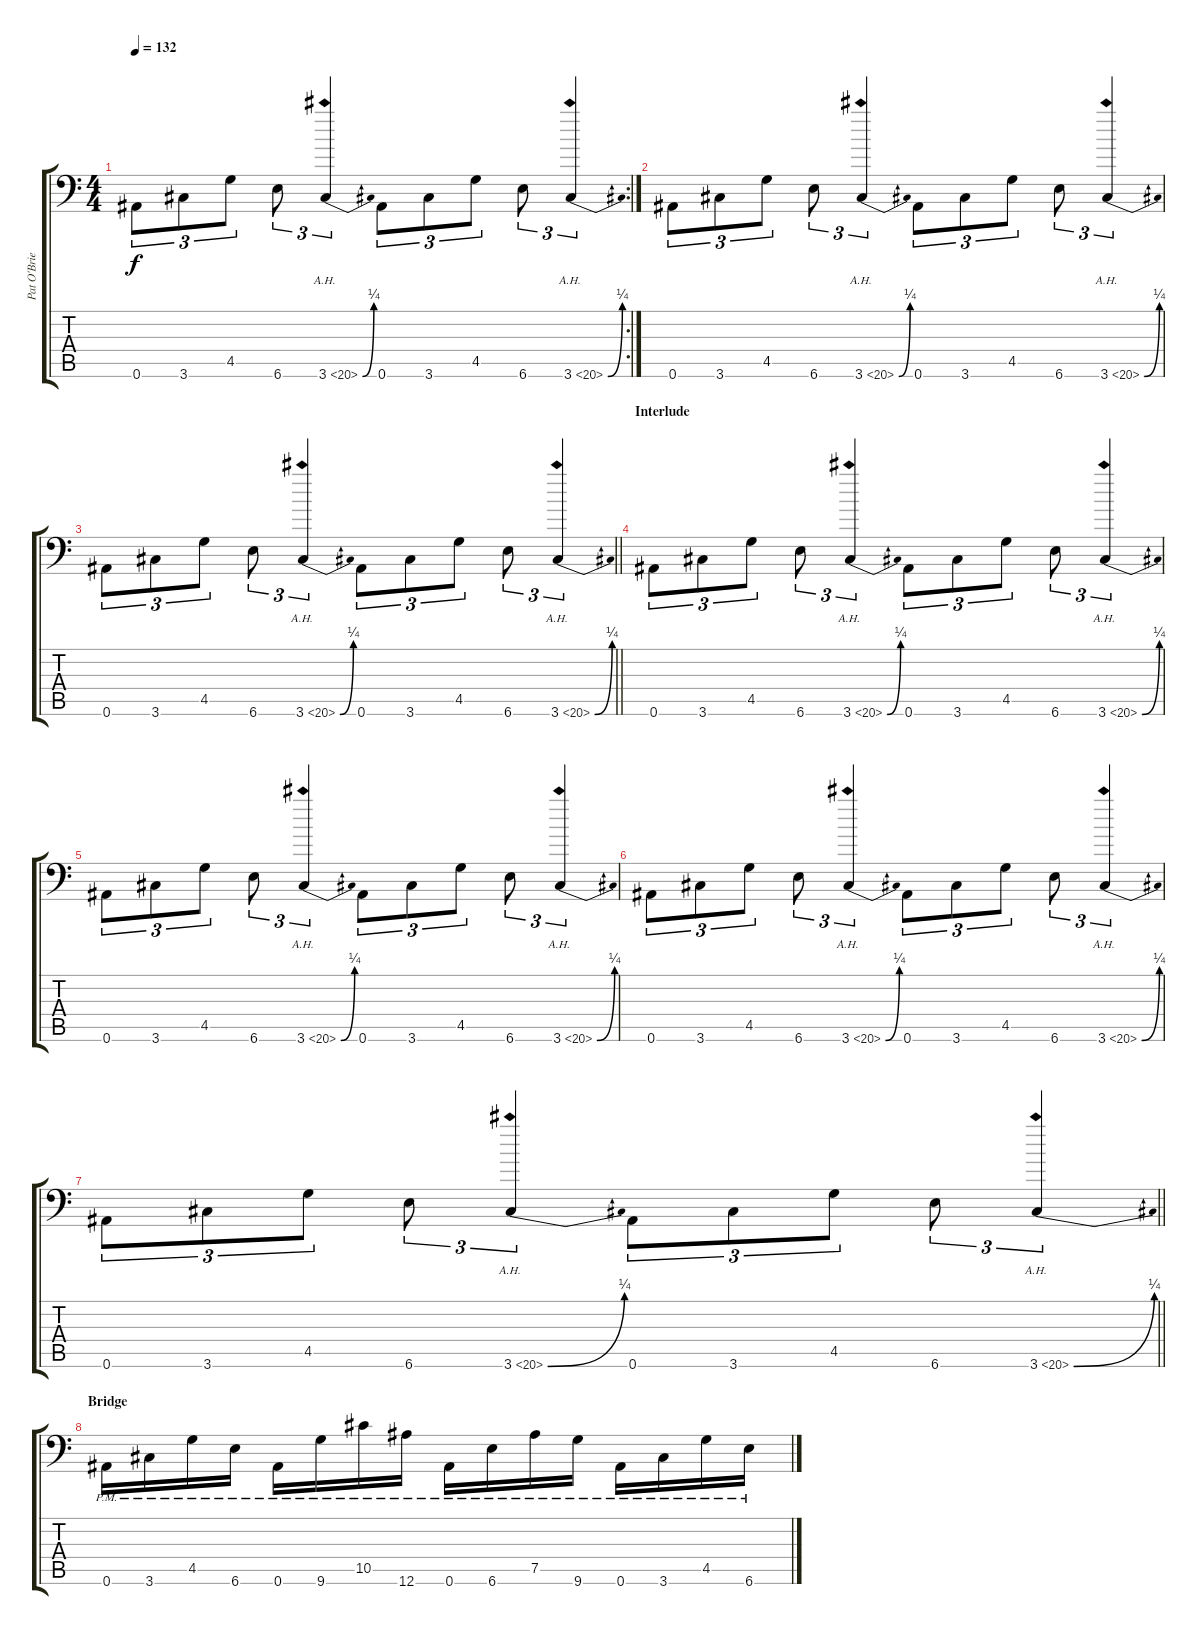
\track ("Pat O'Brien" "Pat O'Brie") {instrument distortionguitar}
\staff {score tabs}
\tuning (Bb3 F3 Db3 Ab2 Eb2 Bb1) {hide}
\rc 2
\ts (4 4)
\tempo 132
\clef f4
\ks c
0.6.8{tu (3 2) dy f} 3.6.8{tu (3 2)} 4.5.8{tu (3 2)} 6.6.8{tu (3 2)} 3.6{be (bend 0 0 60 1) ah 17}.4{tu (3 2)} 0.6.8{tu (3 2)} 3.6.8{tu (3 2)} 4.5.8{tu (3 2)} 6.6.8{tu (3 2)} 3.6{be (bend 0 0 60 1) ah 17}.4{tu (3 2)} |
0.6.8{tu (3 2)} 3.6.8{tu (3 2)} 4.5.8{tu (3 2)} 6.6.8{tu (3 2)} 3.6{be (bend 0 0 60 1) ah 17}.4{tu (3 2)} 0.6.8{tu (3 2)} 3.6.8{tu (3 2)} 4.5.8{tu (3 2)} 6.6.8{tu (3 2)} 3.6{be (bend 0 0 60 1) ah 17}.4{tu (3 2)} |
\barLineRight lightlight
0.6.8{tu (3 2)} 3.6.8{tu (3 2)} 4.5.8{tu (3 2)} 6.6.8{tu (3 2)} 3.6{be (bend 0 0 60 1) ah 17}.4{tu (3 2)} 0.6.8{tu (3 2)} 3.6.8{tu (3 2)} 4.5.8{tu (3 2)} 6.6.8{tu (3 2)} 3.6{be (bend 0 0 60 1) ah 17}.4{tu (3 2)} |
\section ("" "Interlude")
0.6.8{tu (3 2)} 3.6.8{tu (3 2)} 4.5.8{tu (3 2)} 6.6.8{tu (3 2)} 3.6{be (bend 0 0 60 1) ah 17}.4{tu (3 2)} 0.6.8{tu (3 2)} 3.6.8{tu (3 2)} 4.5.8{tu (3 2)} 6.6.8{tu (3 2)} 3.6{be (bend 0 0 60 1) ah 17}.4{tu (3 2)} |
0.6.8{tu (3 2)} 3.6.8{tu (3 2)} 4.5.8{tu (3 2)} 6.6.8{tu (3 2)} 3.6{be (bend 0 0 60 1) ah 17}.4{tu (3 2)} 0.6.8{tu (3 2)} 3.6.8{tu (3 2)} 4.5.8{tu (3 2)} 6.6.8{tu (3 2)} 3.6{be (bend 0 0 60 1) ah 17}.4{tu (3 2)} |
0.6.8{tu (3 2)} 3.6.8{tu (3 2)} 4.5.8{tu (3 2)} 6.6.8{tu (3 2)} 3.6{be (bend 0 0 60 1) ah 17}.4{tu (3 2)} 0.6.8{tu (3 2)} 3.6.8{tu (3 2)} 4.5.8{tu (3 2)} 6.6.8{tu (3 2)} 3.6{be (bend 0 0 60 1) ah 17}.4{tu (3 2)} |
\barLineRight lightlight
0.6.8{tu (3 2)} 3.6.8{tu (3 2)} 4.5.8{tu (3 2)} 6.6.8{tu (3 2)} 3.6{be (bend 0 0 60 1) ah 17}.4{tu (3 2)} 0.6.8{tu (3 2)} 3.6.8{tu (3 2)} 4.5.8{tu (3 2)} 6.6.8{tu (3 2)} 3.6{be (bend 0 0 60 1) ah 17}.4{tu (3 2)} |
\section ("" "Bridge")
0.6{pm}.16 3.6{pm}.16 4.5{pm}.16 6.6{pm}.16 0.6{pm}.16 9.6{pm}.16 10.5{pm}.16 12.6{pm}.16 0.6{pm}.16 6.6{pm}.16 7.5{pm}.16 9.6{pm}.16 0.6{pm}.16 3.6{pm}.16 4.5{pm}.16 6.6{pm}.16
